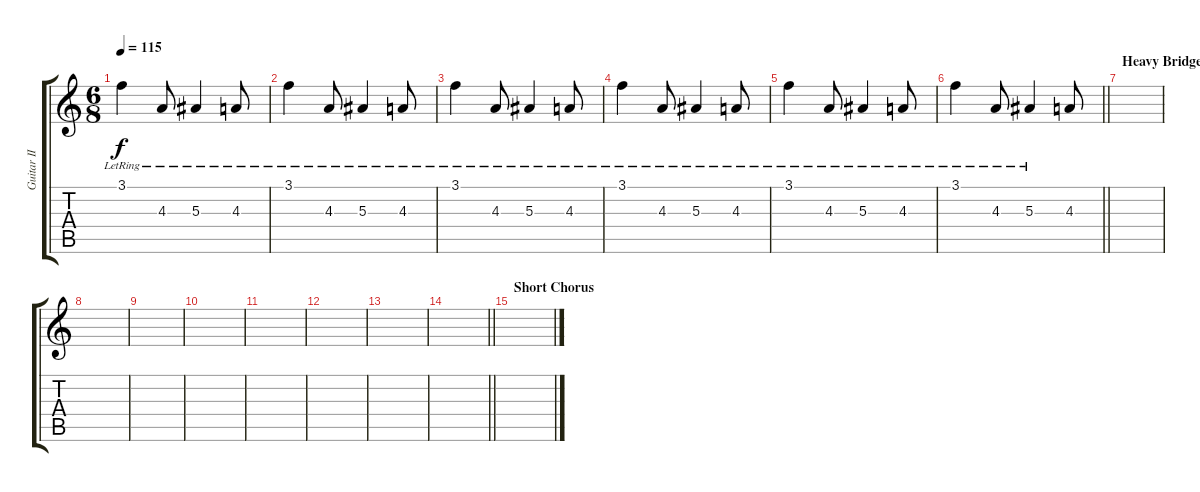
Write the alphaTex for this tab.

\track ("Guitar II" "Guitar II") {instrument electricguitarclean}
\staff {score tabs}
\tuning (D4 A3 F3 C3 G2 C2) {hide}
\ts (6 8)
\tempo 115
\clef g2
\ks c
3.1{lr}.4{dy f} 4.3{lr}.8 5.3{lr}.4 4.3{lr}.8 |
3.1{lr}.4 4.3{lr}.8 5.3{lr}.4 4.3{lr}.8 |
3.1{lr}.4 4.3{lr}.8 5.3{lr}.4 4.3{lr}.8 |
3.1{lr}.4 4.3{lr}.8 5.3{lr}.4 4.3{lr}.8 |
3.1{lr}.4 4.3{lr}.8 5.3{lr}.4 4.3{lr}.8 |
\barLineRight lightlight
3.1{lr}.4 4.3{lr}.8 5.3{lr}.4 4.3.8 |
\section ("" "Heavy Bridge")
|
|
|
|
|
|
|
\barLineRight lightlight
|
\section ("" "Short Chorus")
